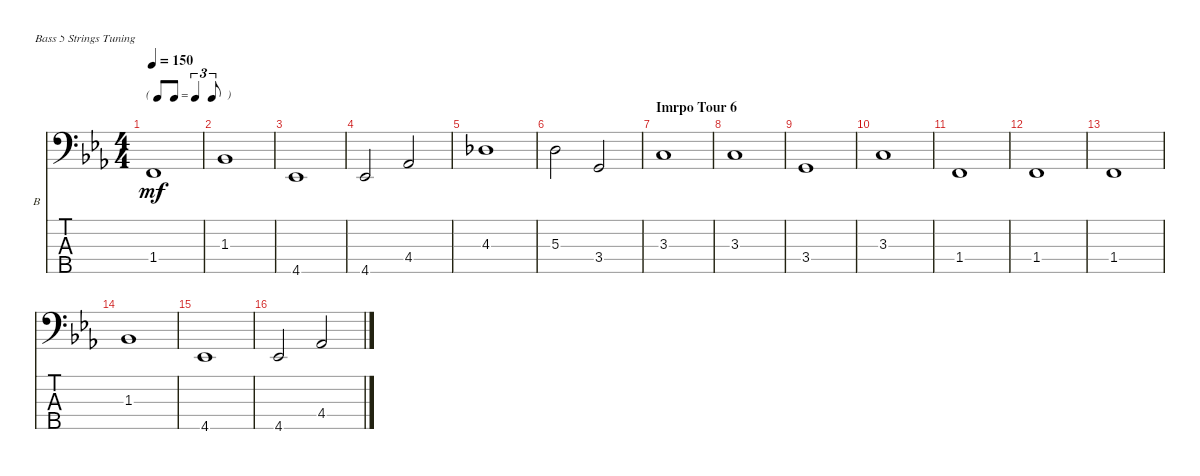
\defaultSystemsLayout 4
\bracketExtendMode nobrackets
\firstSystemTrackNameOrientation horizontal
\otherSystemsTrackNameOrientation horizontal
\chordDiagramsInScore
\track ("Bass" "B") {instrument electricbassfinger}
\staff {score tabs}
\tuning (G2 D2 A1 E1 B0)
\ts (4 4)
\tf triplet8th
\tempo 150
\clef f4
\scale
0.333333
\ks cminor
1.4.1{dy mf} |
\scale
0.333333 1.3.1 |
\scale
0.333333 4.5.1 |
\scale
0.333333 4.5.2 4.4.2 |
\scale
0.333333 4.3.1 |
\scale
0.333333 5.3.2 3.4.2 |
\section ("" "Imrpo Tour 6")
\scale
0.333333 3.3.1 |
\scale
0.333333 3.3.1 |
\scale
0.333333 3.4.1 |
\scale
0.333333 3.3.1 |
\scale
0.333333 1.4.1 |
\scale
0.333333 1.4.1 |
\scale
0.333333 1.4.1 |
\scale
0.333333 1.3.1 |
\scale
0.333333 4.5.1 |
\scale
0.333333 4.5.2 4.4.2
